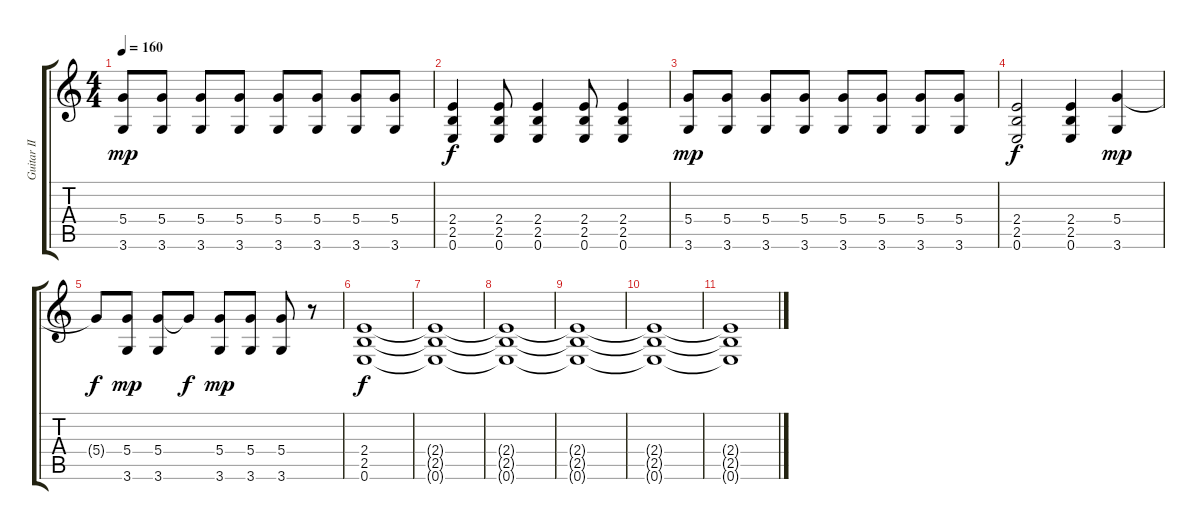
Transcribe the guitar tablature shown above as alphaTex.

\track ("Guitar II" "Guitar II") {instrument overdrivenguitar}
\staff {score tabs}
\tuning (E4 B3 G3 D3 A2 E2) {hide}
\ts (4 4)
\tempo 160
\clef g2
\ks c
(5.4 3.6).8{dy mp} (5.4 3.6).8 (5.4 3.6).8 (5.4 3.6).8 (5.4 3.6).8 (5.4 3.6).8 (5.4 3.6).8 (5.4 3.6).8 |
(2.4 2.5 0.6).4{dy f} (2.4 2.5 0.6).8 (2.4 2.5 0.6).4 (2.4 2.5 0.6).8 (2.4 2.5 0.6).4 |
(5.4 3.6).8{dy mp} (5.4 3.6).8 (5.4 3.6).8 (5.4 3.6).8 (5.4 3.6).8 (5.4 3.6).8 (5.4 3.6).8 (5.4 3.6).8 |
(2.4 2.5 0.6).2{dy f} (2.4 2.5 0.6).4 (5.4 3.6).4{dy mp} |
5.4{t}.8{dy f} (5.4 3.6).8{dy mp} (5.4 3.6).8 5.4{t}.8{dy f} (5.4 3.6).8{dy mp} (5.4 3.6).8 (5.4 3.6).8 r.8 |
(2.4 2.5 0.6).1{dy f volume 16} |
(2.4{t} 2.5{t} 0.6{t}).1 |
(2.4{t} 2.5{t} 0.6{t}).1 |
(2.4{t} 2.5{t} 0.6{t}).1 |
(2.4{t} 2.5{t} 0.6{t}).1 |
(2.4{t} 2.5{t} 0.6{t}).1
